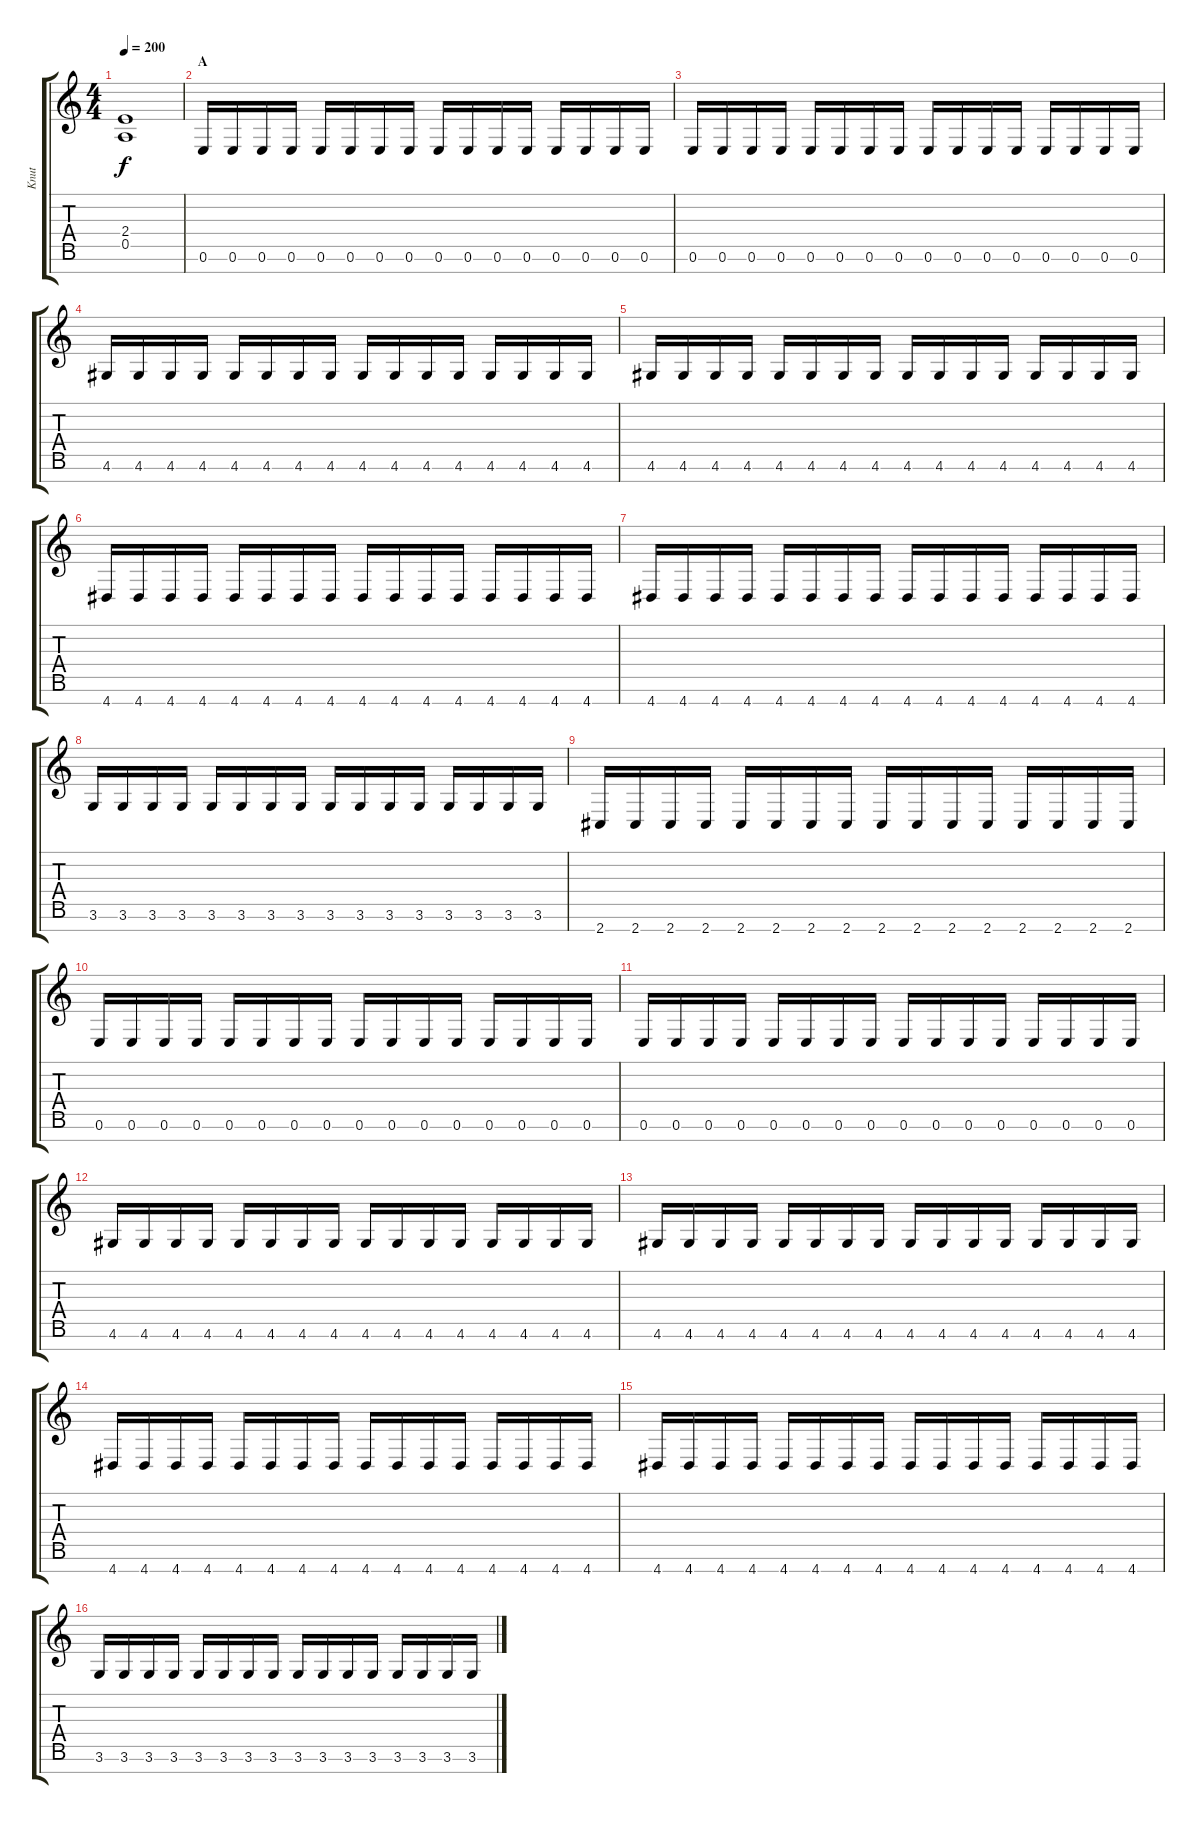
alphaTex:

\track ("Knut" "Knut") {instrument distortionguitar}
\staff {score tabs}
\tuning (E4 B3 G3 D3 A2 E2 B1) {hide}
\ts (4 4)
\tempo 200
\clef g2
\ks c
(2.4 0.5).1{dy f} |
\section ("" "A")
0.6.16 0.6.16 0.6.16 0.6.16 0.6.16 0.6.16 0.6.16 0.6.16 0.6.16 0.6.16 0.6.16 0.6.16 0.6.16 0.6.16 0.6.16 0.6.16 |
0.6.16 0.6.16 0.6.16 0.6.16 0.6.16 0.6.16 0.6.16 0.6.16 0.6.16 0.6.16 0.6.16 0.6.16 0.6.16 0.6.16 0.6.16 0.6.16 |
4.6.16 4.6.16 4.6.16 4.6.16 4.6.16 4.6.16 4.6.16 4.6.16 4.6.16 4.6.16 4.6.16 4.6.16 4.6.16 4.6.16 4.6.16 4.6.16 |
4.6.16 4.6.16 4.6.16 4.6.16 4.6.16 4.6.16 4.6.16 4.6.16 4.6.16 4.6.16 4.6.16 4.6.16 4.6.16 4.6.16 4.6.16 4.6.16 |
4.7.16 4.7.16 4.7.16 4.7.16 4.7.16 4.7.16 4.7.16 4.7.16 4.7.16 4.7.16 4.7.16 4.7.16 4.7.16 4.7.16 4.7.16 4.7.16 |
4.7.16 4.7.16 4.7.16 4.7.16 4.7.16 4.7.16 4.7.16 4.7.16 4.7.16 4.7.16 4.7.16 4.7.16 4.7.16 4.7.16 4.7.16 4.7.16 |
3.6.16 3.6.16 3.6.16 3.6.16 3.6.16 3.6.16 3.6.16 3.6.16 3.6.16 3.6.16 3.6.16 3.6.16 3.6.16 3.6.16 3.6.16 3.6.16 |
2.7.16 2.7.16 2.7.16 2.7.16 2.7.16 2.7.16 2.7.16 2.7.16 2.7.16 2.7.16 2.7.16 2.7.16 2.7.16 2.7.16 2.7.16 2.7.16 |
0.6.16 0.6.16 0.6.16 0.6.16 0.6.16 0.6.16 0.6.16 0.6.16 0.6.16 0.6.16 0.6.16 0.6.16 0.6.16 0.6.16 0.6.16 0.6.16 |
0.6.16 0.6.16 0.6.16 0.6.16 0.6.16 0.6.16 0.6.16 0.6.16 0.6.16 0.6.16 0.6.16 0.6.16 0.6.16 0.6.16 0.6.16 0.6.16 |
4.6.16 4.6.16 4.6.16 4.6.16 4.6.16 4.6.16 4.6.16 4.6.16 4.6.16 4.6.16 4.6.16 4.6.16 4.6.16 4.6.16 4.6.16 4.6.16 |
4.6.16 4.6.16 4.6.16 4.6.16 4.6.16 4.6.16 4.6.16 4.6.16 4.6.16 4.6.16 4.6.16 4.6.16 4.6.16 4.6.16 4.6.16 4.6.16 |
4.7.16 4.7.16 4.7.16 4.7.16 4.7.16 4.7.16 4.7.16 4.7.16 4.7.16 4.7.16 4.7.16 4.7.16 4.7.16 4.7.16 4.7.16 4.7.16 |
4.7.16 4.7.16 4.7.16 4.7.16 4.7.16 4.7.16 4.7.16 4.7.16 4.7.16 4.7.16 4.7.16 4.7.16 4.7.16 4.7.16 4.7.16 4.7.16 |
3.6.16 3.6.16 3.6.16 3.6.16 3.6.16 3.6.16 3.6.16 3.6.16 3.6.16 3.6.16 3.6.16 3.6.16 3.6.16 3.6.16 3.6.16 3.6.16
